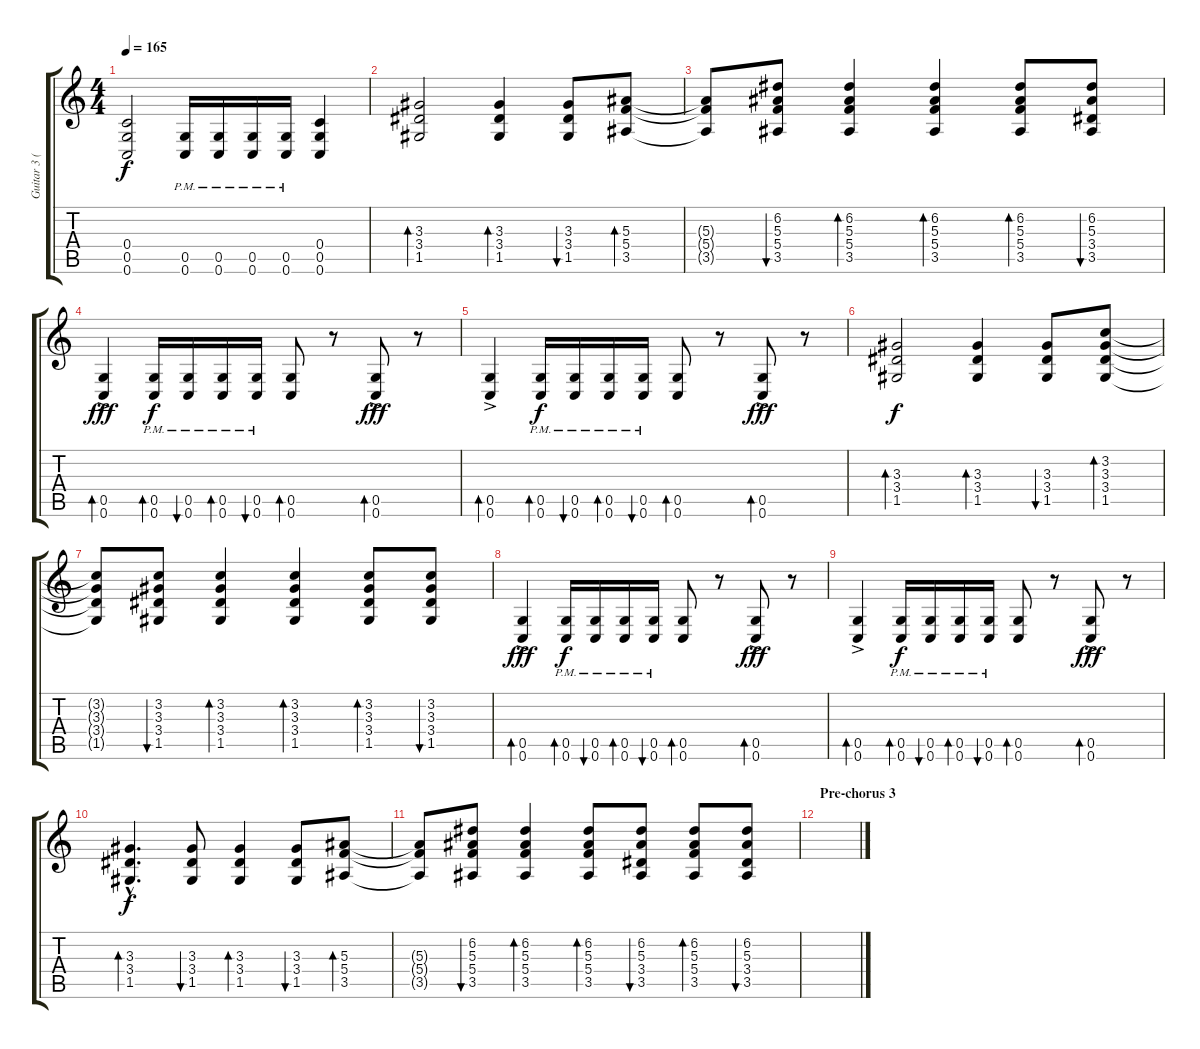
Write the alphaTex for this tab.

\track ("Guitar 3 (distortion)" "Guitar 3 (") {instrument distortionguitar}
\staff {score tabs}
\tuning (D4 A3 F3 C3 G2 C2) {hide}
\ts (4 4)
\tempo 165
\clef g2
\ks c
(0.4{t} 0.5{t} 0.6{t}).2{dy f} (0.5{pm} 0.6).16 (0.5{pm} 0.6{pm}).16 (0.5{pm} 0.6{pm}).16 (0.5{pm} 0.6{pm}).16 (0.4 0.5 0.6).4 |
(3.3 3.4 1.5).2{bd 60} (3.3 3.4 1.5).4{bd 60} (3.3 3.4 1.5).8{bu 60} (5.3 5.4 3.5).8{bd 60} |
(5.3{t} 5.4{t} 3.5{t}).8 (6.2 5.3 5.4 3.5).8{bu 60} (6.2 5.3 5.4 3.5).4{bd 60} (6.2 5.3 5.4 3.5).4{bd 60} (6.2 5.3 5.4 3.5).8{bd 60} (6.2 5.3 3.4 3.5).8{bu 60} |
(0.5 0.6{ac}).4{bd 60 dy fff} (0.5{pm} 0.6{pm}).16{bd 60 dy f} (0.5{pm} 0.6{pm}).16{bu 60} (0.5{pm} 0.6{pm}).16{bd 60} (0.5{pm} 0.6{pm}).16{bu 60} (0.5 0.6).8{bd 60} r.8 (0.5 0.6{ac}).8{bd 60 dy fff} r.8 |
(0.5 0.6{ac}).4{bd 60} (0.5{pm} 0.6{pm}).16{bd 60 dy f} (0.5{pm} 0.6{pm}).16{bu 60} (0.5{pm} 0.6{pm}).16{bd 60} (0.5{pm} 0.6{pm}).16{bu 60} (0.5 0.6).8{bd 60} r.8 (0.5 0.6{ac}).8{bd 60 dy fff} r.8 |
(3.3 3.4 1.5).2{bd 60 dy f} (3.3 3.4 1.5).4{bd 60} (3.3 3.4 1.5).8{bu 60} (3.2 3.3 3.4 1.5).8{bd 60} |
(3.2{t} 3.3{t} 3.4{t} 1.5{t}).8 (3.2 3.3 3.4 1.5).8{bu 60} (3.2 3.3 3.4 1.5).4{bd 60} (3.2 3.3 3.4 1.5).4{bd 60} (3.2 3.3 3.4 1.5).8{bd 60} (3.2 3.3 3.4 1.5).8{bu 60} |
(0.5 0.6{ac}).4{bd 60 dy fff} (0.5{pm} 0.6{pm}).16{bd 60 dy f} (0.5{pm} 0.6{pm}).16{bu 60} (0.5{pm} 0.6{pm}).16{bd 60} (0.5{pm} 0.6{pm}).16{bu 60} (0.5 0.6).8{bd 60} r.8 (0.5 0.6{ac}).8{bd 60 dy fff} r.8 |
(0.5 0.6{ac}).4{bd 60} (0.5{pm} 0.6{pm}).16{bd 60 dy f} (0.5{pm} 0.6{pm}).16{bu 60} (0.5{pm} 0.6{pm}).16{bd 60} (0.5{pm} 0.6{pm}).16{bu 60} (0.5 0.6).8{bd 60} r.8 (0.5 0.6{ac}).8{bd 60 dy fff} r.8 |
(3.3{hac} 3.4{hac} 1.5{hac}).4{d bd 60 dy f} (3.3 3.4 1.5).8{bu 60} (3.3 3.4 1.5).4{bd 60} (3.3 3.4 1.5).8{bu 60} (5.3 5.4 3.5).8{bd 60} |
(5.3{t} 5.4{t} 3.5{t}).8 (6.2 5.3 5.4 3.5).8{bu 60} (6.2 5.3 5.4 3.5).4{bd 60} (6.2 5.3 5.4 3.5).8{bd 60} (6.2 5.3 3.4 3.5).8{bu 60} (6.2 5.3 5.4 3.5).8{bd 60} (6.2 5.3 3.4 3.5).8{bu 60} |
\section ("" "Pre-chorus 3")
